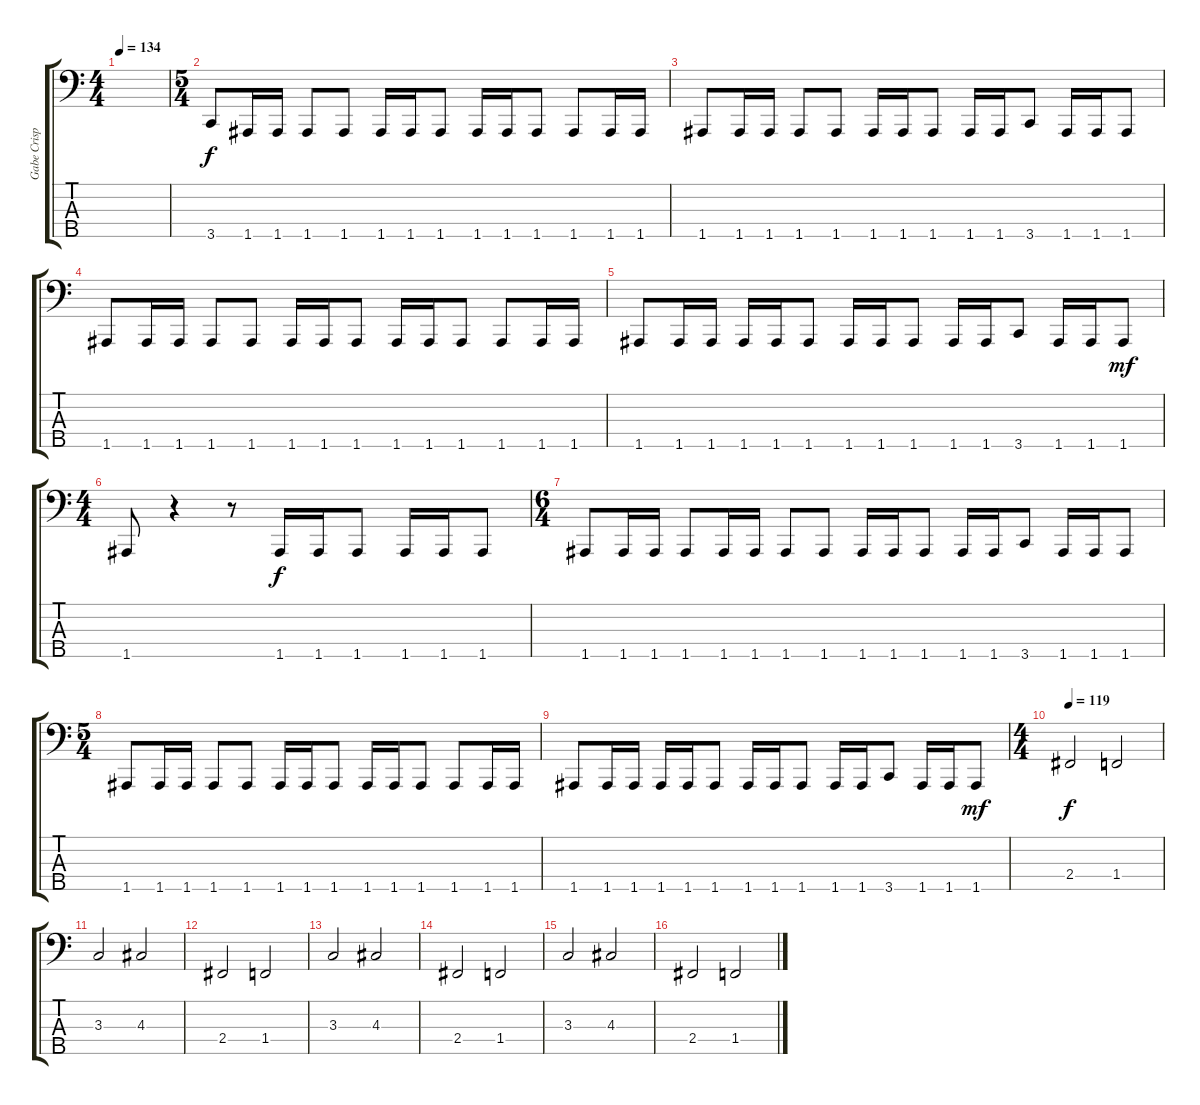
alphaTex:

\track ("Gabe Crisp" "Gabe Crisp") {instrument electricbasspick}
\staff {score tabs}
\tuning (G2 D2 A1 E1 A0) {hide}
\ts (4 4)
\tempo 134
\clef f4
\ks c
|
\ts (5 4)
3.5.8 1.5.16 1.5.16 1.5.8 1.5.8 1.5.16 1.5.16 1.5.8 1.5.16 1.5.16 1.5.8 1.5.8 1.5.16 1.5.16 |
1.5.8 1.5.16 1.5.16 1.5.8 1.5.8 1.5.16 1.5.16 1.5.8 1.5.16 1.5.16 3.5.8 1.5.16 1.5.16 1.5.8 |
1.5.8 1.5.16 1.5.16 1.5.8 1.5.8 1.5.16 1.5.16 1.5.8 1.5.16 1.5.16 1.5.8 1.5.8 1.5.16 1.5.16 |
1.5.8 1.5.16 1.5.16 1.5.16 1.5.16 1.5.8 1.5.16 1.5.16 1.5.8 1.5.16 1.5.16 3.5.8 1.5.16 1.5.16 1.5.8{dy mf} |
\ts (4 4)
1.5.8 r.4 r.8 1.5.16{dy f} 1.5.16 1.5.8 1.5.16 1.5.16 1.5.8 |
\ts (6 4)
1.5.8 1.5.16 1.5.16 1.5.8 1.5.16 1.5.16 1.5.8 1.5.8 1.5.16 1.5.16 1.5.8 1.5.16 1.5.16 3.5.8 1.5.16 1.5.16 1.5.8 |
\ts (5 4)
1.5.8 1.5.16 1.5.16 1.5.8 1.5.8 1.5.16 1.5.16 1.5.8 1.5.16 1.5.16 1.5.8 1.5.8 1.5.16 1.5.16 |
1.5.8 1.5.16 1.5.16 1.5.16 1.5.16 1.5.8 1.5.16 1.5.16 1.5.8 1.5.16 1.5.16 3.5.8 1.5.16 1.5.16 1.5.8{dy mf} |
\ts (4 4)
\tempo 119
2.4.2{dy f} 1.4.2 |
3.3.2 4.3.2 |
2.4.2 1.4.2 |
3.3.2 4.3.2 |
2.4.2 1.4.2 |
3.3.2 4.3.2 |
2.4.2 1.4.2
